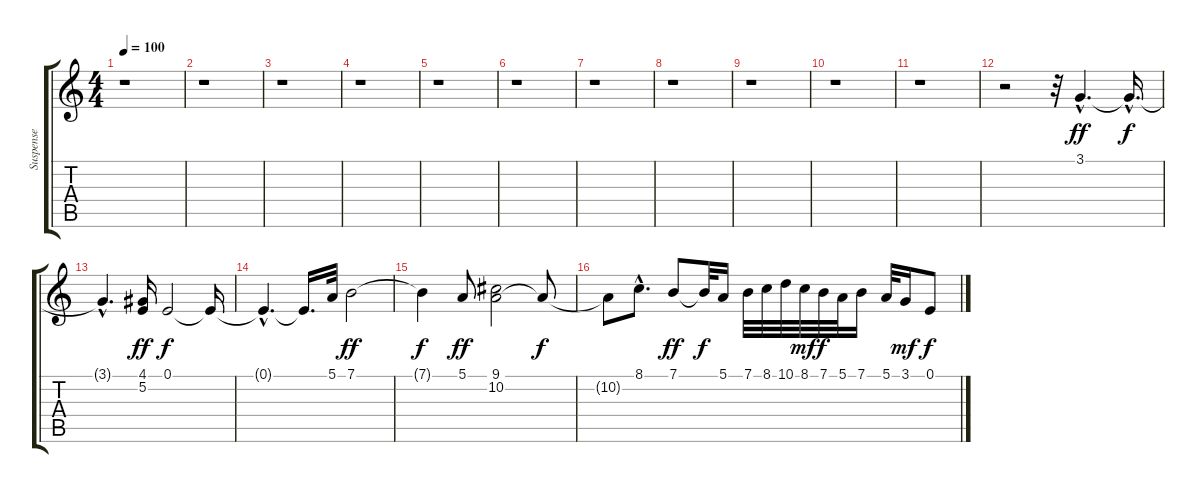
\track ("Suspense" "Suspense") {instrument guitarfretnoise}
\staff {score tabs}
\tuning (E4 B3 G3 D3 A2 E2) {hide}
\ts (4 4)
\tempo 100
\clef g2
\ks c
r.1{dy f} |
r.1 |
r.1 |
r.1 |
r.1 |
r.1 |
r.1 |
r.1 |
r.1 |
r.1 |
r.1 |
r.2 r.32 3.1{hac}.4{d dy ff} 3.1{hac t}.16{d dy f} |
3.1{hac t}.4{d} (4.1 5.2).16{dy ff} 0.1.2{dy f} 0.1{t}.16 |
0.1{hac t}.4{d} 0.1{t}.16{d} 5.1.32 7.1.2{dy ff} |
7.1{t}.4{dy f} 5.1.8{dy ff} (9.1 10.2).2 10.2{t}.8{dy f} |
10.2{t}.8 8.1{hac}.8{d} 7.1.8{dy ff} 7.1{t}.32{dy f} 5.1.16 7.1.32 8.1.32 10.1.32 8.1.32{dy mf} 7.1.32{dy f} 5.1.32 7.1.16 5.1.32 3.1.16{dy mf} 0.1.8{dy f}
